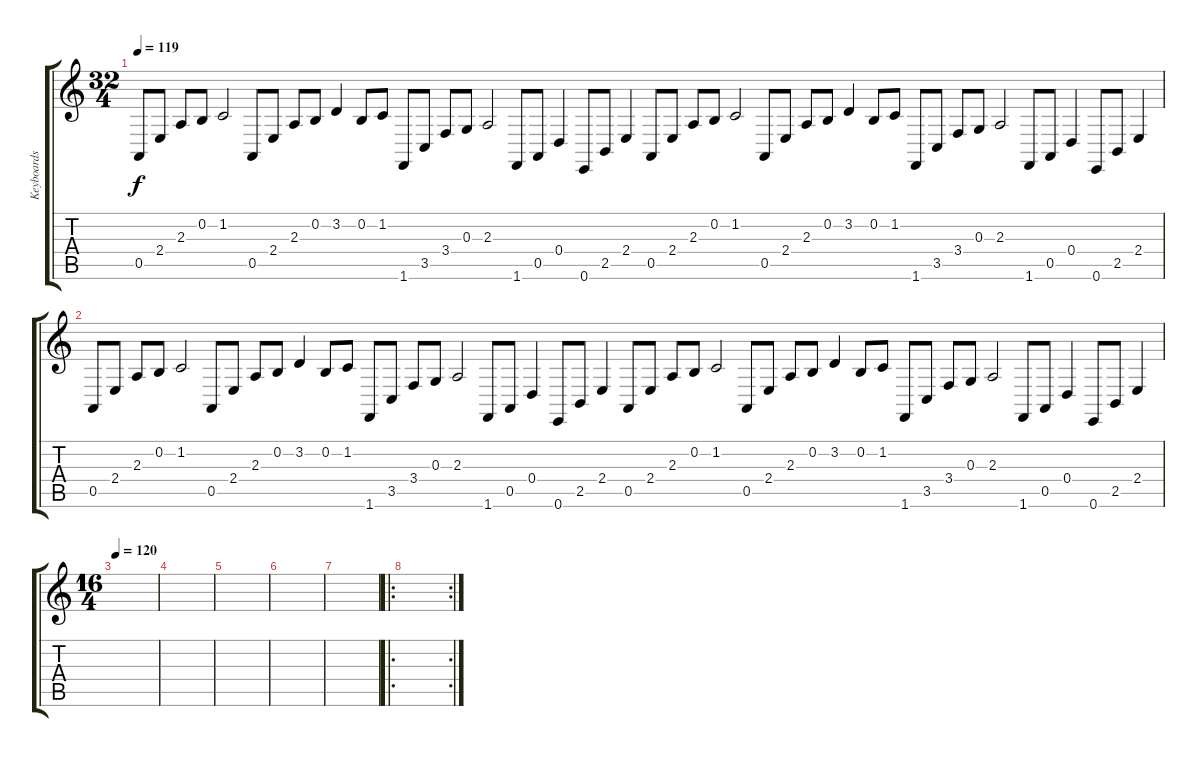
\track ("Keyboards (Main Piano)" "Keyboards ") {instrument acousticgrandpiano}
\staff {score tabs}
\tuning (E4 B3 G3 D3 A2 E2) {hide}
\ts (32 4)
\tempo 119
\clef g2
\ks c
0.5.8{dy f volume 13} 2.4.8 2.3.8 0.2.8 1.2.2 0.5.8 2.4.8 2.3.8 0.2.8 3.2.4 0.2.8 1.2.8 1.6.8 3.5.8 3.4.8 0.3.8 2.3.2 1.6.8 0.5.8 0.4.4 0.6.8 2.5.8 2.4.4 0.5.8 2.4.8 2.3.8 0.2.8 1.2.2 0.5.8 2.4.8 2.3.8 0.2.8 3.2.4 0.2.8 1.2.8 1.6.8 3.5.8 3.4.8 0.3.8 2.3.2 1.6.8 0.5.8 0.4.4 0.6.8 2.5.8 2.4.4 |
0.5.8{volume 13} 2.4.8 2.3.8 0.2.8 1.2.2 0.5.8 2.4.8 2.3.8 0.2.8 3.2.4 0.2.8 1.2.8 1.6.8 3.5.8 3.4.8 0.3.8 2.3.2 1.6.8 0.5.8 0.4.4 0.6.8 2.5.8 2.4.4 0.5.8 2.4.8 2.3.8 0.2.8 1.2.2 0.5.8 2.4.8 2.3.8 0.2.8 3.2.4 0.2.8 1.2.8 1.6.8 3.5.8 3.4.8 0.3.8 2.3.2 1.6.8 0.5.8 0.4.4 0.6.8 2.5.8 2.4.4 |
\ts (16 4)
\tempo 120
|
|
|
|
|
\ro
\rc 2
